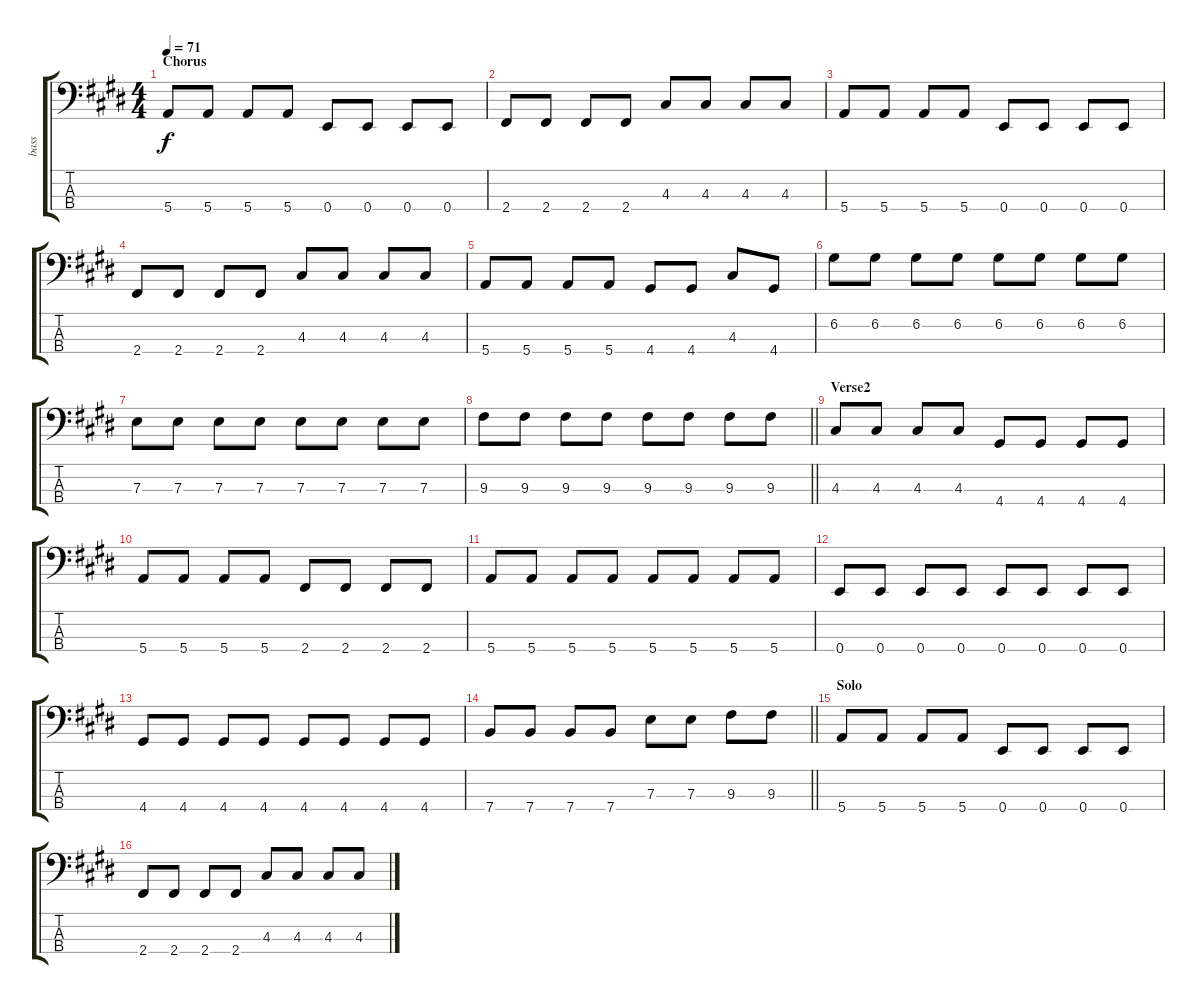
\track ("bass" "bass") {instrument electricbassfinger}
\staff {score tabs}
\tuning (G2 D2 A1 E1) {hide}
\ts (4 4)
\section ("" "Chorus")
\tempo 71
\clef f4
\ks e
5.4.8{dy f} 5.4.8 5.4.8 5.4.8 0.4.8 0.4.8 0.4.8 0.4.8 |
2.4.8 2.4.8 2.4.8 2.4.8 4.3.8 4.3.8 4.3.8 4.3.8 |
5.4.8 5.4.8 5.4.8 5.4.8 0.4.8 0.4.8 0.4.8 0.4.8 |
2.4.8 2.4.8 2.4.8 2.4.8 4.3.8 4.3.8 4.3.8 4.3.8 |
5.4.8 5.4.8 5.4.8 5.4.8 4.4.8 4.4.8 4.3.8 4.4.8 |
6.2.8 6.2.8 6.2.8 6.2.8 6.2.8 6.2.8 6.2.8 6.2.8 |
7.3.8 7.3.8 7.3.8 7.3.8 7.3.8 7.3.8 7.3.8 7.3.8 |
\barLineRight lightlight
9.3.8 9.3.8 9.3.8 9.3.8 9.3.8 9.3.8 9.3.8 9.3.8 |
\section ("" "Verse2")
4.3.8 4.3.8 4.3.8 4.3.8 4.4.8 4.4.8 4.4.8 4.4.8 |
5.4.8 5.4.8 5.4.8 5.4.8 2.4.8 2.4.8 2.4.8 2.4.8 |
5.4.8 5.4.8 5.4.8 5.4.8 5.4.8 5.4.8 5.4.8 5.4.8 |
0.4.8 0.4.8 0.4.8 0.4.8 0.4.8 0.4.8 0.4.8 0.4.8 |
4.4.8 4.4.8 4.4.8 4.4.8 4.4.8 4.4.8 4.4.8 4.4.8 |
\barLineRight lightlight
7.4.8 7.4.8 7.4.8 7.4.8 7.3.8 7.3.8 9.3.8 9.3.8 |
\section ("" "Solo")
5.4.8 5.4.8 5.4.8 5.4.8 0.4.8 0.4.8 0.4.8 0.4.8 |
2.4.8 2.4.8 2.4.8 2.4.8 4.3.8 4.3.8 4.3.8 4.3.8
